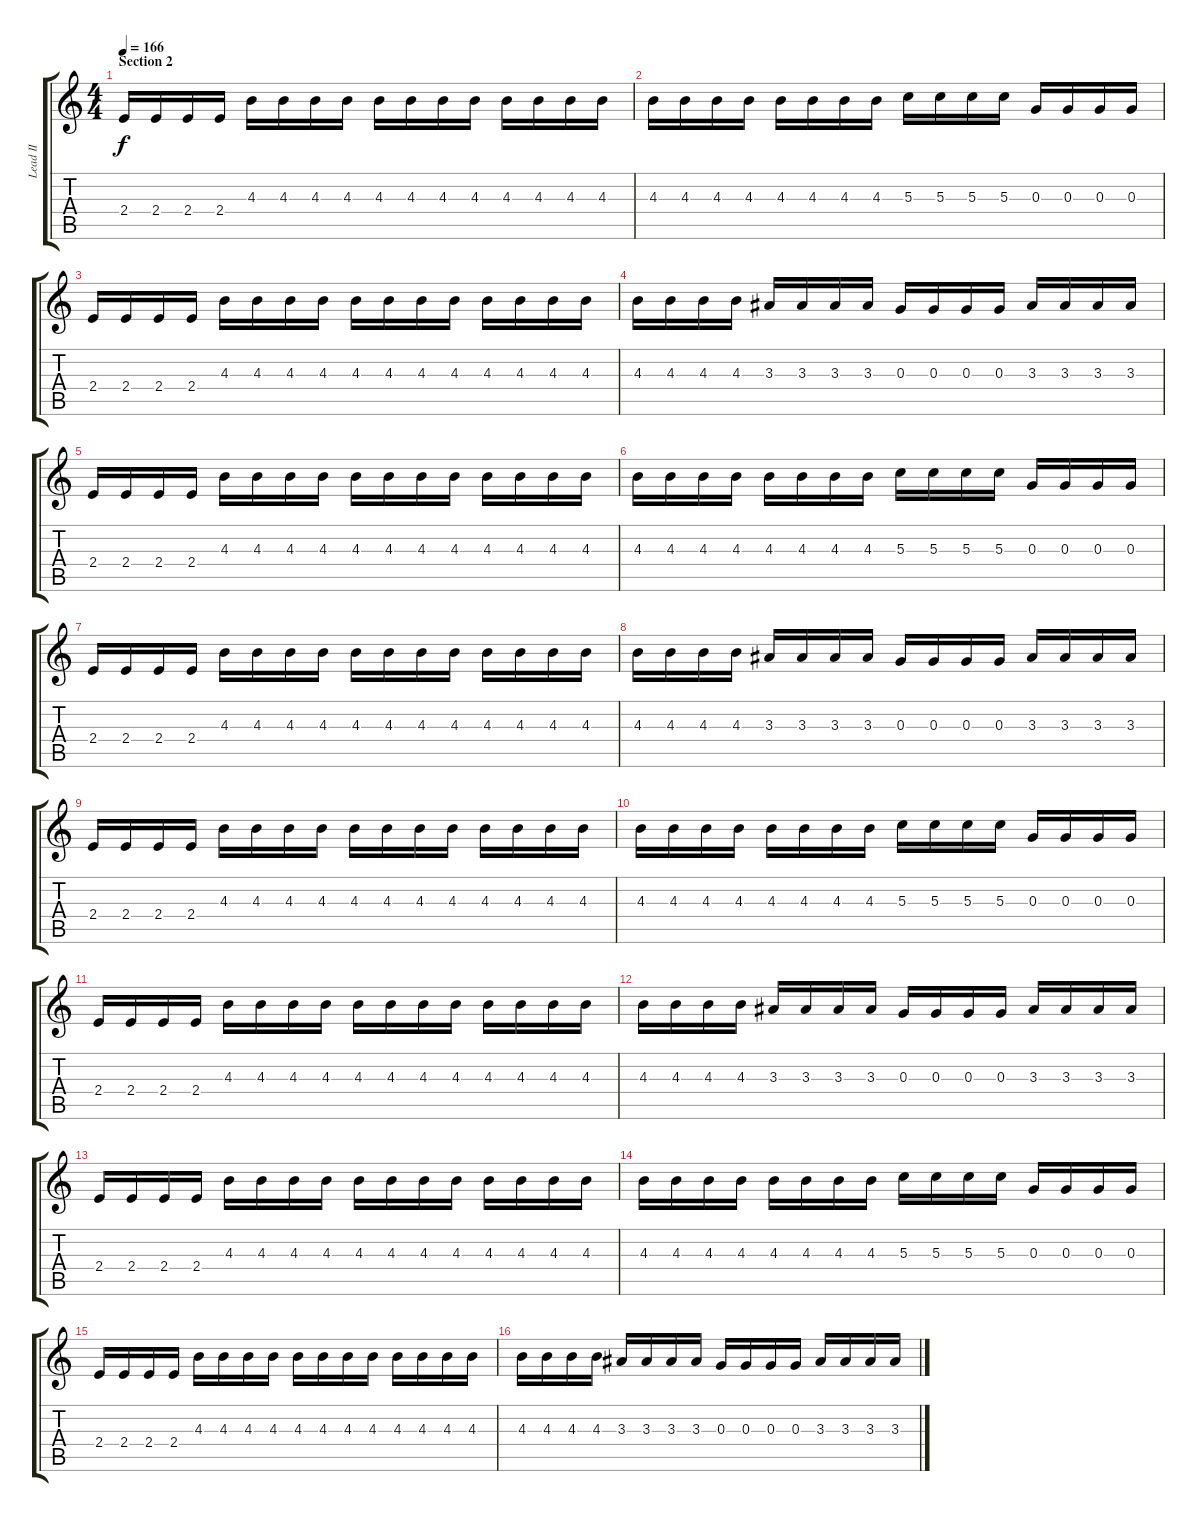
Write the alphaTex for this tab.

\track ("Lead II" "Lead II") {instrument distortionguitar}
\staff {score tabs}
\tuning (E4 B3 G3 D3 A2 E2) {hide}
\ts (4 4)
\section ("" "Section 2")
\tempo 166
\clef g2
\ks c
2.4.16{dy f} 2.4.16 2.4.16 2.4.16 4.3.16 4.3.16 4.3.16 4.3.16 4.3.16 4.3.16 4.3.16 4.3.16 4.3.16 4.3.16 4.3.16 4.3.16 |
4.3.16 4.3.16 4.3.16 4.3.16 4.3.16 4.3.16 4.3.16 4.3.16 5.3.16 5.3.16 5.3.16 5.3.16 0.3.16 0.3.16 0.3.16 0.3.16 |
2.4.16 2.4.16 2.4.16 2.4.16 4.3.16 4.3.16 4.3.16 4.3.16 4.3.16 4.3.16 4.3.16 4.3.16 4.3.16 4.3.16 4.3.16 4.3.16 |
4.3.16 4.3.16 4.3.16 4.3.16 3.3.16 3.3.16 3.3.16 3.3.16 0.3.16 0.3.16 0.3.16 0.3.16 3.3.16 3.3.16 3.3.16 3.3.16 |
2.4.16 2.4.16 2.4.16 2.4.16 4.3.16 4.3.16 4.3.16 4.3.16 4.3.16 4.3.16 4.3.16 4.3.16 4.3.16 4.3.16 4.3.16 4.3.16 |
4.3.16 4.3.16 4.3.16 4.3.16 4.3.16 4.3.16 4.3.16 4.3.16 5.3.16 5.3.16 5.3.16 5.3.16 0.3.16 0.3.16 0.3.16 0.3.16 |
2.4.16 2.4.16 2.4.16 2.4.16 4.3.16 4.3.16 4.3.16 4.3.16 4.3.16 4.3.16 4.3.16 4.3.16 4.3.16 4.3.16 4.3.16 4.3.16 |
4.3.16 4.3.16 4.3.16 4.3.16 3.3.16 3.3.16 3.3.16 3.3.16 0.3.16 0.3.16 0.3.16 0.3.16 3.3.16 3.3.16 3.3.16 3.3.16 |
2.4.16 2.4.16 2.4.16 2.4.16 4.3.16 4.3.16 4.3.16 4.3.16 4.3.16 4.3.16 4.3.16 4.3.16 4.3.16 4.3.16 4.3.16 4.3.16 |
4.3.16 4.3.16 4.3.16 4.3.16 4.3.16 4.3.16 4.3.16 4.3.16 5.3.16 5.3.16 5.3.16 5.3.16 0.3.16 0.3.16 0.3.16 0.3.16 |
2.4.16 2.4.16 2.4.16 2.4.16 4.3.16 4.3.16 4.3.16 4.3.16 4.3.16 4.3.16 4.3.16 4.3.16 4.3.16 4.3.16 4.3.16 4.3.16 |
4.3.16 4.3.16 4.3.16 4.3.16 3.3.16 3.3.16 3.3.16 3.3.16 0.3.16 0.3.16 0.3.16 0.3.16 3.3.16 3.3.16 3.3.16 3.3.16 |
2.4.16 2.4.16 2.4.16 2.4.16 4.3.16 4.3.16 4.3.16 4.3.16 4.3.16 4.3.16 4.3.16 4.3.16 4.3.16 4.3.16 4.3.16 4.3.16 |
4.3.16 4.3.16 4.3.16 4.3.16 4.3.16 4.3.16 4.3.16 4.3.16 5.3.16 5.3.16 5.3.16 5.3.16 0.3.16 0.3.16 0.3.16 0.3.16 |
2.4.16 2.4.16 2.4.16 2.4.16 4.3.16 4.3.16 4.3.16 4.3.16 4.3.16 4.3.16 4.3.16 4.3.16 4.3.16 4.3.16 4.3.16 4.3.16 |
4.3.16 4.3.16 4.3.16 4.3.16 3.3.16 3.3.16 3.3.16 3.3.16 0.3.16 0.3.16 0.3.16 0.3.16 3.3.16 3.3.16 3.3.16 3.3.16
